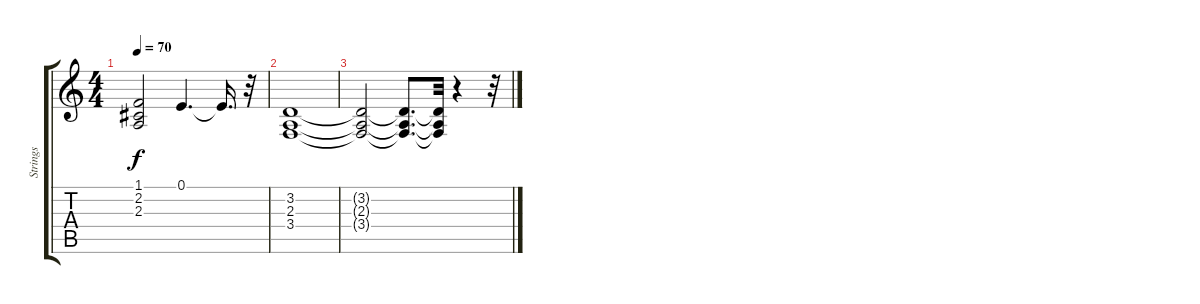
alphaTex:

\track ("Strings" "Strings") {instrument stringensemble1}
\staff {score tabs}
\tuning (E4 B3 G3 D3 A2 E2) {hide}
\ts (4 4)
\tempo 70
\clef g2
\ks c
(1.1 2.2 2.3).2{dy f} 0.1.4{d} 0.1{t}.16{d} r.32 |
(3.2 2.3 3.4).1 |
(3.2{t} 2.3{t} 3.4{t}).2 (3.2{t} 2.3{t} 3.4{t}).8{d} (3.2{t} 2.3{t} 3.4{t}).32 r.4 r.32
